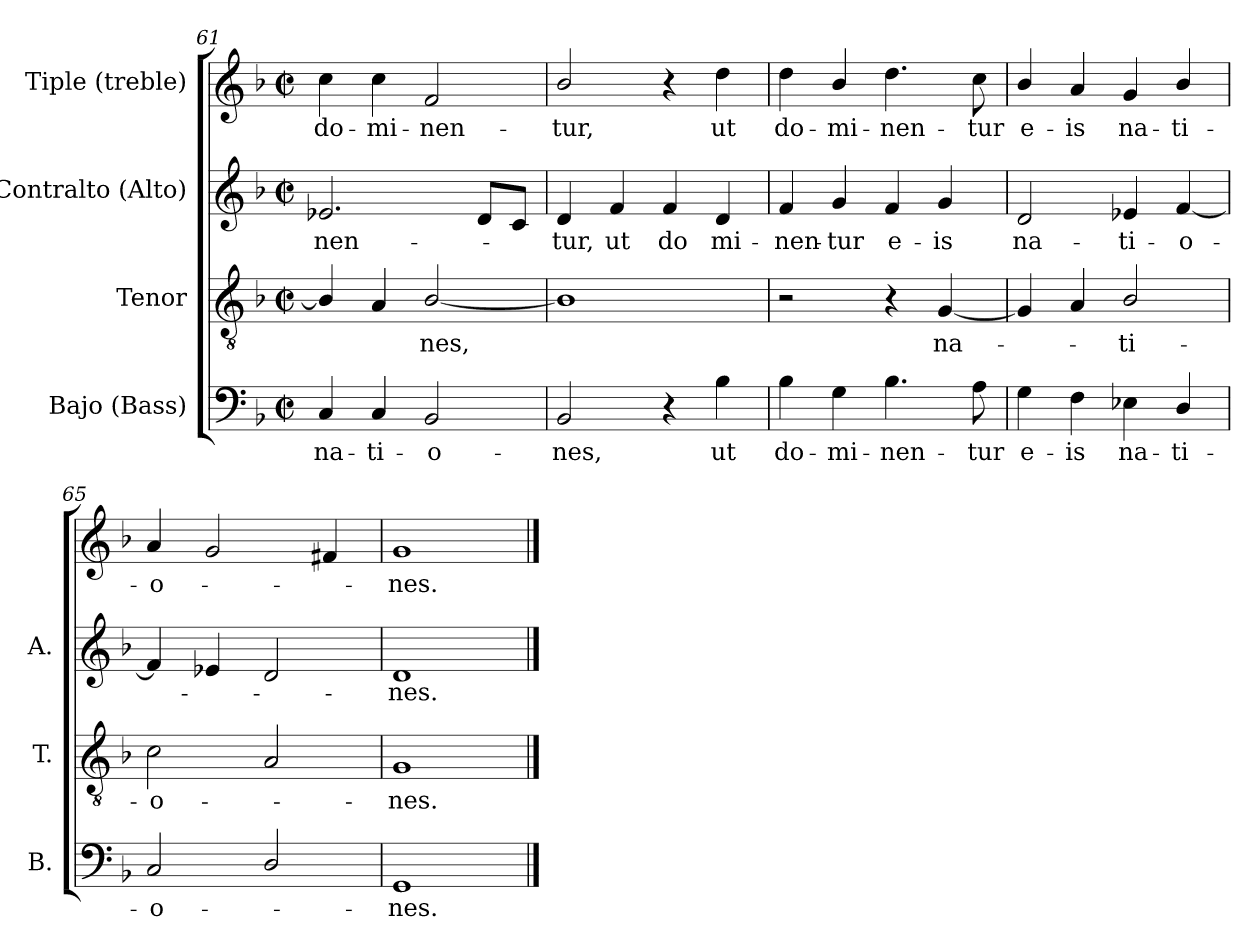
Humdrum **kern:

**kern	**text	**kern	**text	**kern	**text	**kern	**text
*part4	*part4	*part3	*part3	*part2	*part2	*part1	*part1
*staff4	*staff4	*staff3	*staff3	*staff2	*staff2	*staff1	*staff1
*I"Bajo (Bass)	*	*I"Tenor	*	*I"Contralto (Alto)	*	*I"Tiple (treble)	*
*I'B.	*	*I'T.	*	*I'A.	*	*	*
!!LO:LB:g=z
*clefF4	*	*clefGv2	*	*clefG2	*	*clefG2	*
*	*	*ITrd7c12	*	*	*	*	*
*k[b-]	*	*k[b-]	*	*k[b-]	*	*k[b-]	*
*F:	*	*F:	*	*F:	*	*F:	*
*M2/2	*	*M2/2	*	*M2/2	*	*M2/2	*
*met(c|)	*	*met(c|)	*	*met(c|)	*	*met(c|)	*
=61	=61	=61	=61	=61	=61	=61	=61
!	!LO:LY:b:color=#000000	!	!	!	!	!	!
!	!	!	!	!	!LO:LY:b:color=#000000	!	!
!	!	!	!	!	!	!	!LO:LY:b:color=#000000
4Ci/	na-	4BB-i/]	.	2.e-Xi/	-nen-	4cci\	do-
!	!LO:LY:b:color=#000000	!	!	!	!	!	!
!	!	!	!	!	!	!	!LO:LY:b:color=#000000
4Ci/	-ti-	4AAi/	.	.	.	4cci\	-mi-
!	!LO:LY:b:color=#000000	!	!	!	!	!	!
!	!	!	!LO:LY:b:color=#000000	!	!	!	!
!	!	!	!	!	!	!	!LO:LY:b:color=#000000
2BB-i/	-o-	[2BB-i/	-nes,	.	.	2fi/	-nen-
.	.	.	.	8di/L	.	.	.
.	.	.	.	8ci/J	.	.	.
=62	=62	=62	=62	=62	=62	=62	=62
!	!LO:LY:b:color=#000000	!	!	!	!	!	!
!	!	!	!	!	!LO:LY:b:color=#000000	!	!
!	!	!	!	!	!	!	!LO:LY:b:color=#000000
2BB-i/	-nes,	1BB-i]	.	4di/	-tur,	2b-i/	-tur,
!	!	!	!	!	!LO:LY:b:color=#000000	!	!
.	.	.	.	4fi/	ut	.	.
!	!	!	!	!	!LO:LY:b:color=#000000	!	!
4r	.	.	.	4fi/	do	4r	.
!	!LO:LY:b:color=#000000	!	!	!	!	!	!
!	!	!	!	!	!LO:LY:b:color=#000000	!	!
!	!	!	!	!	!	!	!LO:LY:b:color=#000000
4B-i\	ut	.	.	4di/	mi-	4ddi\	ut
=63	=63	=63	=63	=63	=63	=63	=63
!	!LO:LY:b:color=#000000	!	!	!	!	!	!
!	!	!	!	!	!LO:LY:b:color=#000000	!	!
!	!	!	!	!	!	!	!LO:LY:b:color=#000000
4B-i\	do-	2r	.	4fi/	-nen-	4ddi\	do-
!	!LO:LY:b:color=#000000	!	!	!	!	!	!
!	!	!	!	!	!LO:LY:b:color=#000000	!	!
!	!	!	!	!	!	!	!LO:LY:b:color=#000000
4Gi\	-mi-	.	.	4gi/	-tur	4b-i/	-mi-
!	!LO:LY:b:color=#000000	!	!	!	!	!	!
!	!	!	!	!	!LO:LY:b:color=#000000	!	!
!	!	!	!	!	!	!	!LO:LY:b:color=#000000
4.B-i\	-nen-	4r	.	4fi/	e-	4.ddi\	-nen-
!	!	!	!LO:LY:b:color=#000000	!	!	!	!
!	!	!	!	!	!LO:LY:b:color=#000000	!	!
.	.	[4GGi/	na-	4gi/	-is	.	.
!	!LO:LY:b:color=#000000	!	!	!	!	!	!
!	!	!	!	!	!	!	!LO:LY:b:color=#000000
8Ai\	-tur	.	.	.	.	8cci\	-tur
=64	=64	=64	=64	=64	=64	=64	=64
!	!LO:LY:b:color=#000000	!	!	!	!	!	!
!	!	!	!	!	!LO:LY:b:color=#000000	!	!
!	!	!	!	!	!	!	!LO:LY:b:color=#000000
4Gi\	e-	4GGi/]	.	2di/	na-	4b-i/	e-
!	!LO:LY:b:color=#000000	!	!	!	!	!	!
!	!	!	!	!	!	!	!LO:LY:b:color=#000000
4Fi\	-is	4AAi/	.	.	.	4ai/	-is
!	!LO:LY:b:color=#000000	!	!	!	!	!	!
!	!	!	!LO:LY:b:color=#000000	!	!	!	!
!	!	!	!	!	!LO:LY:b:color=#000000	!	!
!	!	!	!	!	!	!	!LO:LY:b:color=#000000
4E-Xi\	na-	2BB-i/	-ti-	4e-Xi/	-ti-	4gi/	na-
!	!LO:LY:b:color=#000000	!	!	!	!	!	!
!	!	!	!	!	!LO:LY:b:color=#000000	!	!
!	!	!	!	!	!	!	!LO:LY:b:color=#000000
4Di/	-ti-	.	.	[4fi/	-o-	4b-i/	-ti-
=65	=65	=65	=65	=65	=65	=65	=65
!	!LO:LY:b:color=#000000	!	!	!	!	!	!
!	!	!	!LO:LY:b:color=#000000	!	!	!	!
!	!	!	!	!	!	!	!LO:LY:b:color=#000000
2Ci/	-o-	2Ci\	-o-	4fi/]	.	4ai/	-o-
.	.	.	.	4e-Xi/	.	2gi/	.
2Di/	.	2AAi/	.	2di/	.	.	.
.	.	.	.	.	.	4f#Xi/	.
=66	=66	=66	=66	=66	=66	=66	=66
!	!LO:LY:b:color=#000000	!	!	!	!	!	!
!	!	!	!LO:LY:b:color=#000000	!	!	!	!
!	!	!	!	!	!LO:LY:b:color=#000000	!	!
!	!	!	!	!	!	!	!LO:LY:b:color=#000000
1GGi	-nes.	1GGi	-nes.	1di	-nes.	1gi	-nes.
==	==	==	==	==	==	==	==
*-	*-	*-	*-	*-	*-	*-	*-
